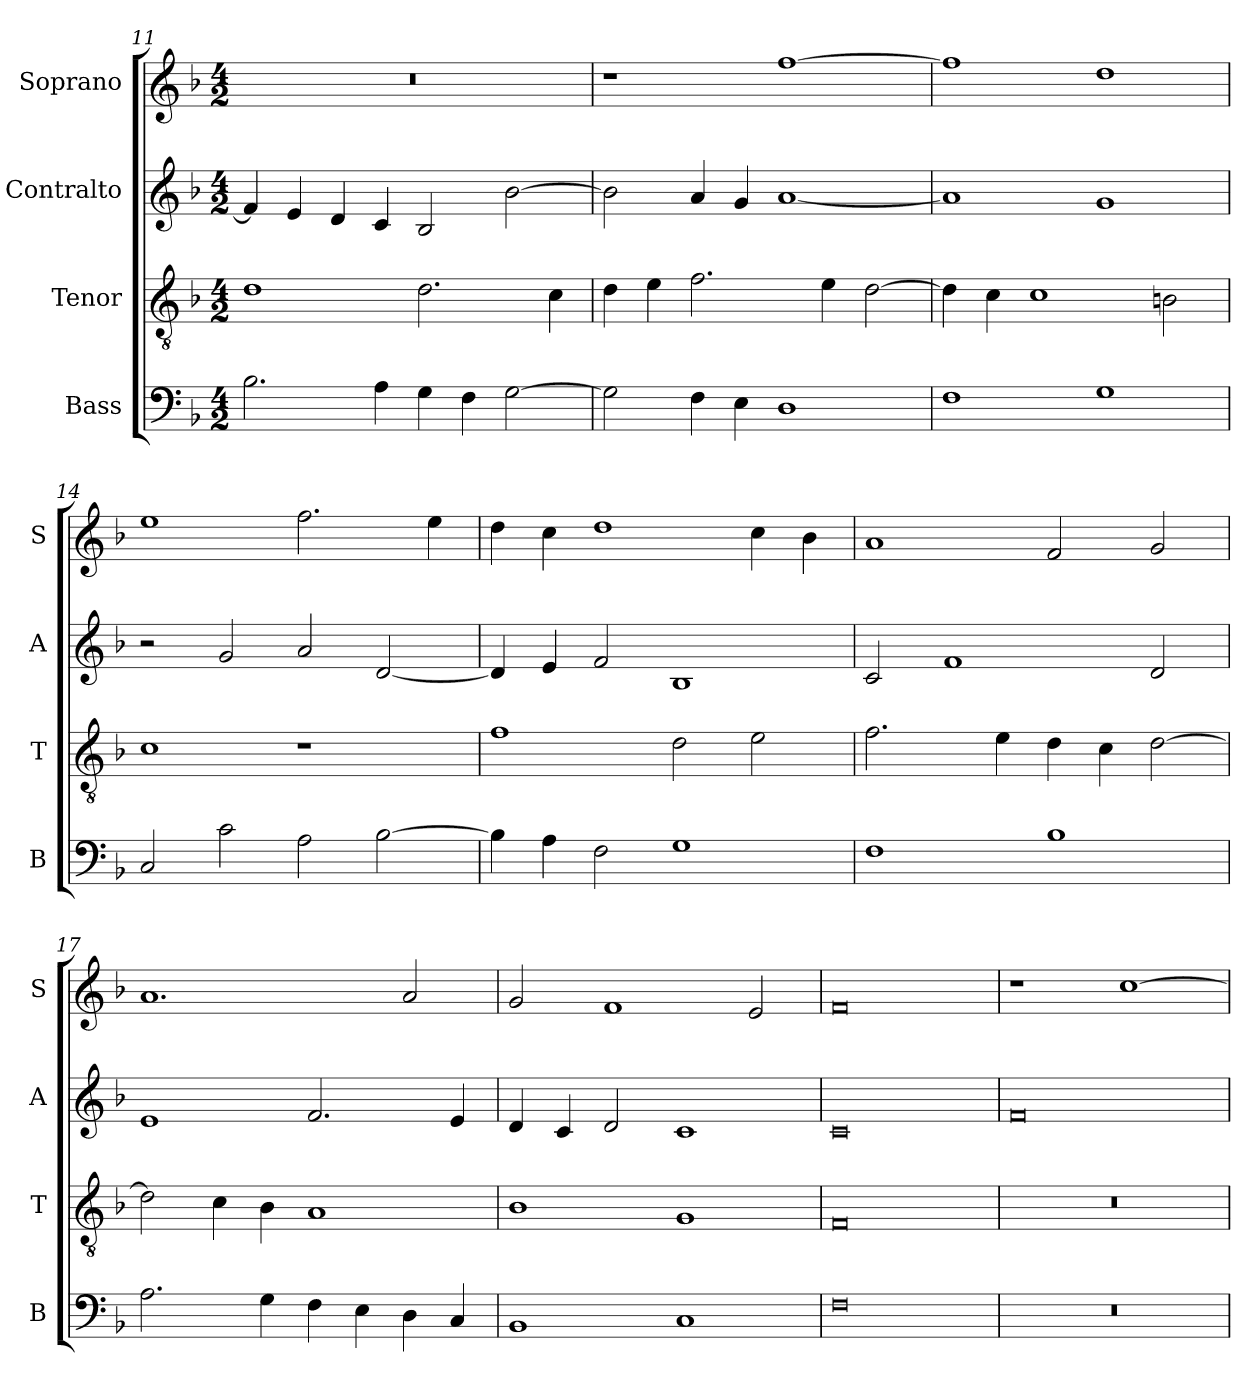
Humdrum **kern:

**kern	**kern	**kern	**kern
*part4	*part3	*part2	*part1
*staff4	*staff3	*staff2	*staff1
*I"Bass	*I"Tenor	*I"Contralto	*I"Soprano
*I'B	*I'T	*I'A	*I'S
*clefF4	*clefGv2	*clefG2	*clefG2
*k[b-]	*k[b-]	*k[b-]	*k[b-]
*F:ion	*F:ion	*F:ion	*F:ion
*M4/2	*M4/2	*M4/2	*M4/2
=11	=11	=11	=11
2.B-	1d	4f]	0r
.	.	4e	.
.	.	4d	.
4A	.	4c	.
4G	2.d	2B-	.
4F	.	.	.
[2G	.	[2b-	.
.	4c	.	.
=12	=12	=12	=12
2G]	4d	2b-]	1r
.	4e	.	.
4F	2.f	4a	.
4E	.	4g	.
1D	.	[1a	[1ff
.	4e	.	.
.	[2d	.	.
=13	=13	=13	=13
1F	4d]	1a]	1ff]
.	4c	.	.
.	1c	.	.
1G	.	1g	1dd
.	2Bn	.	.
=14	=14	=14	=14
2C	1c	2r	1ee
2c	.	2g	.
2A	1r	2a	2.ff
[2B-	.	[2d	.
.	.	.	4ee
=15	=15	=15	=15
4B-]	1f	4d]	4dd
4A	.	4e	4cc
2F	.	2f	1dd
1G	2d	1B-	.
.	2e	.	4cc
.	.	.	4b-
=16	=16	=16	=16
1F	2.f	2c	1a
.	.	1f	.
.	4e	.	.
1B-	4d	.	2f
.	4c	.	.
.	[2d	2d	2g
=17	=17	=17	=17
2.A	2d]	1e	1.a
.	4c	.	.
4G	4B-	.	.
4F	1A	2.f	.
4E	.	.	.
4D	.	.	2a
4C	.	4e	.
=18	=18	=18	=18
1BB-	1B-	4d	2g
.	.	4c	.
.	.	2d	1f
1C	1G	1c	.
.	.	.	2e
=19	=19	=19	=19
0F	0F	0c	0f
=20	=20	=20	=20
0r	0r	0f	1r
.	.	.	[1cc
=	=	=	=
*-	*-	*-	*-
